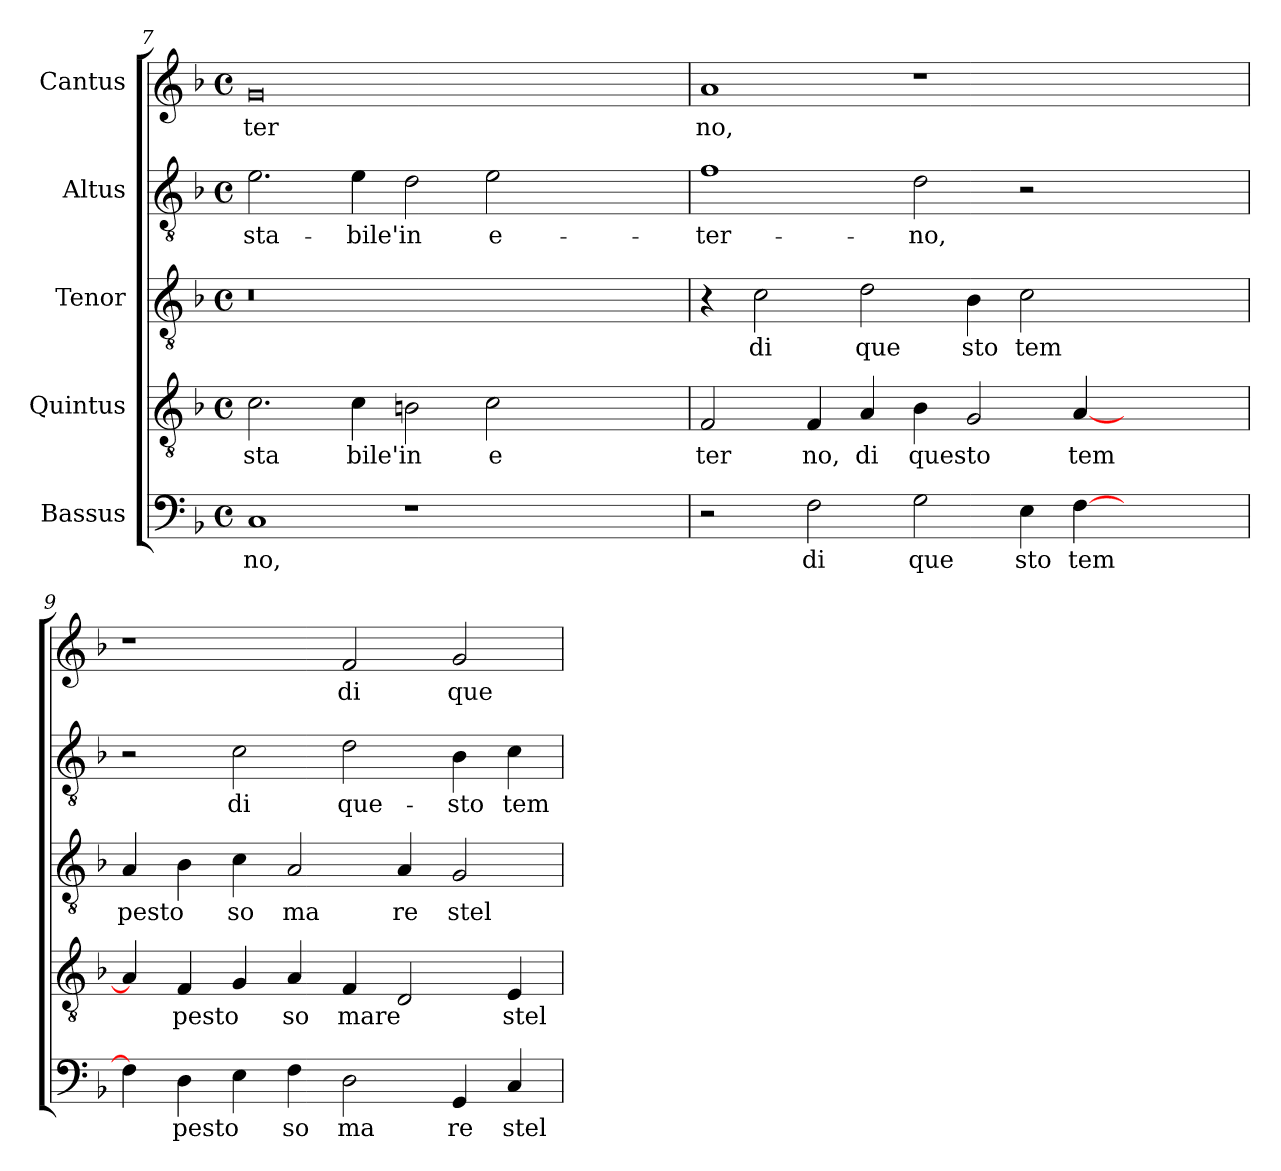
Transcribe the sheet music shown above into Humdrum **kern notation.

**kern	**text	**kern	**text	**kern	**text	**kern	**text	**kern	**text
*part5	*part5	*part4	*part4	*part3	*part3	*part2	*part2	*part1	*part1
*staff5	*staff5	*staff4	*staff4	*staff3	*staff3	*staff2	*staff2	*staff1	*staff1
*I"Bassus	*	*I"Quintus	*	*I"Tenor	*	*I"Altus	*	*I"Cantus	*
*clefF4	*	*clefGv2	*	*clefGv2	*	*clefGv2	*	*clefG2	*
*k[b-]	*	*k[b-]	*	*k[b-]	*	*k[b-]	*	*k[b-]	*
*F:	*	*F:	*	*F:	*	*F:	*	*F:	*
*M4/4	*	*M4/4	*	*M4/4	*	*M4/4	*	*M4/4	*
*met(c)	*	*met(c)	*	*met(c)	*	*met(c)	*	*met(c)	*
=7	=7	=7	=7	=7	=7	=7	=7	=7	=7
!	!LO:LY:b:cj	!	!LO:LY:b:cj	!	!	!	!LO:LY:b:cj	!	!LO:LY:b:cj
1C	no,	2.c\	sta	0r	.	2.e\	sta-	0g	ter
!	!	!	!LO:LY:b	!	!	!	!LO:LY:b	!	!
.	.	4c\	bile'in	.	.	4e\	-bile'in	.	.
!LO:N:vis=1	!	!	!	!	!	!	!	!	!
0r	.	2Bn\	.	.	.	2d\	.	.	.
!	!	!	!LO:LY:b:cj	!	!	!	!LO:LY:b:cj	!	!
.	.	2c\	e	.	.	2e\	e-	.	.
.	.	1ryy	.	1ryy	.	1ryy	.	1ryy	.
=8	=8	=8	=8	=8	=8	=8	=8	=8	=8
!	!	!	!LO:LY:b:cj	!	!	!	!LO:LY:b:cj	!	!LO:LY:b:cj
2r	.	2F/	ter	4r	.	1f	-ter-	1a	no,
!	!	!	!	!	!LO:LY:b:cj	!	!	!	!
.	.	.	.	2c\	di	.	.	.	.
!	!LO:LY:b:cj	!	!LO:LY:b:cj	!	!	!	!	!	!
2F\	di	4F/	no,	.	.	.	.	.	.
!	!	!	!LO:LY:b:cj	!	!LO:LY:b:cj	!	!	!	!
.	.	4A/	di	2d\	que	.	.	.	.
!	!LO:LY:b:cj	!	!LO:LY:b:cj	!	!	!	!LO:LY:b:cj	!LO:N:vis=1	!
2G\	que	4B-\	questo	.	.	2d\	-no,	0r	.
!	!	!	!	!	!LO:LY:b:cj	!	!	!	!
.	.	2G/	.	4B-\	sto	.	.	.	.
!	!LO:LY:b:cj	!	!	!	!LO:LY:b:cj	!	!	!	!
4E\	sto	.	.	2c\	tem	2r	.	.	.
!	!LO:LY:b	!	!LO:LY:b	!	!	!	!	!	!
[>4F\	tem	[<4A/	tem	.	.	.	.	.	.
1ryy	.	1ryy	.	1ryy	.	1ryy	.	.	.
=9	=9	=9	=9	=9	=9	=9	=9	=9	=9
!	!	!	!	!	!LO:LY:b	!	!	!	!
4F\]	.	4A/]	.	4A/	pesto	2r	.	1r	.
!	!LO:LY:b	!	!LO:LY:b	!	!	!	!	!	!
4D\	pesto	4F/	pesto	4B-\	.	.	.	.	.
!	!	!	!	!	!LO:LY:b:cj	!	!LO:LY:b:cj	!	!
4E\	.	4G/	.	4c\	so	2c\	di	.	.
!	!LO:LY:b:cj	!	!LO:LY:b:cj	!	!LO:LY:b:cj	!	!	!	!
4F\	so	4A/	so	2A/	ma	.	.	.	.
!	!LO:LY:b:cj	!	!LO:LY:b:cj	!	!	!	!LO:LY:b:cj	!	!LO:LY:b:cj
2D\	ma	4F/	mare	.	.	2d\	que-	2f/	di
!	!	!	!	!	!LO:LY:b:cj	!	!	!	!
.	.	2D/	.	4A/	re	.	.	.	.
!	!LO:LY:b:cj	!	!	!	!LO:LY:b:cj	!	!LO:LY:b:cj	!	!LO:LY:b:cj
4GG/	re	.	.	2G/	stel	4B-\	-sto	2g/	que
!	!LO:LY:b	!	!LO:LY:b	!	!	!	!LO:LY:b	!	!
4C/	stel	4E/	stel	.	.	4c\	tem-	.	.
=	=	=	=	=	=	=	=	=	=
*-	*-	*-	*-	*-	*-	*-	*-	*-	*-
